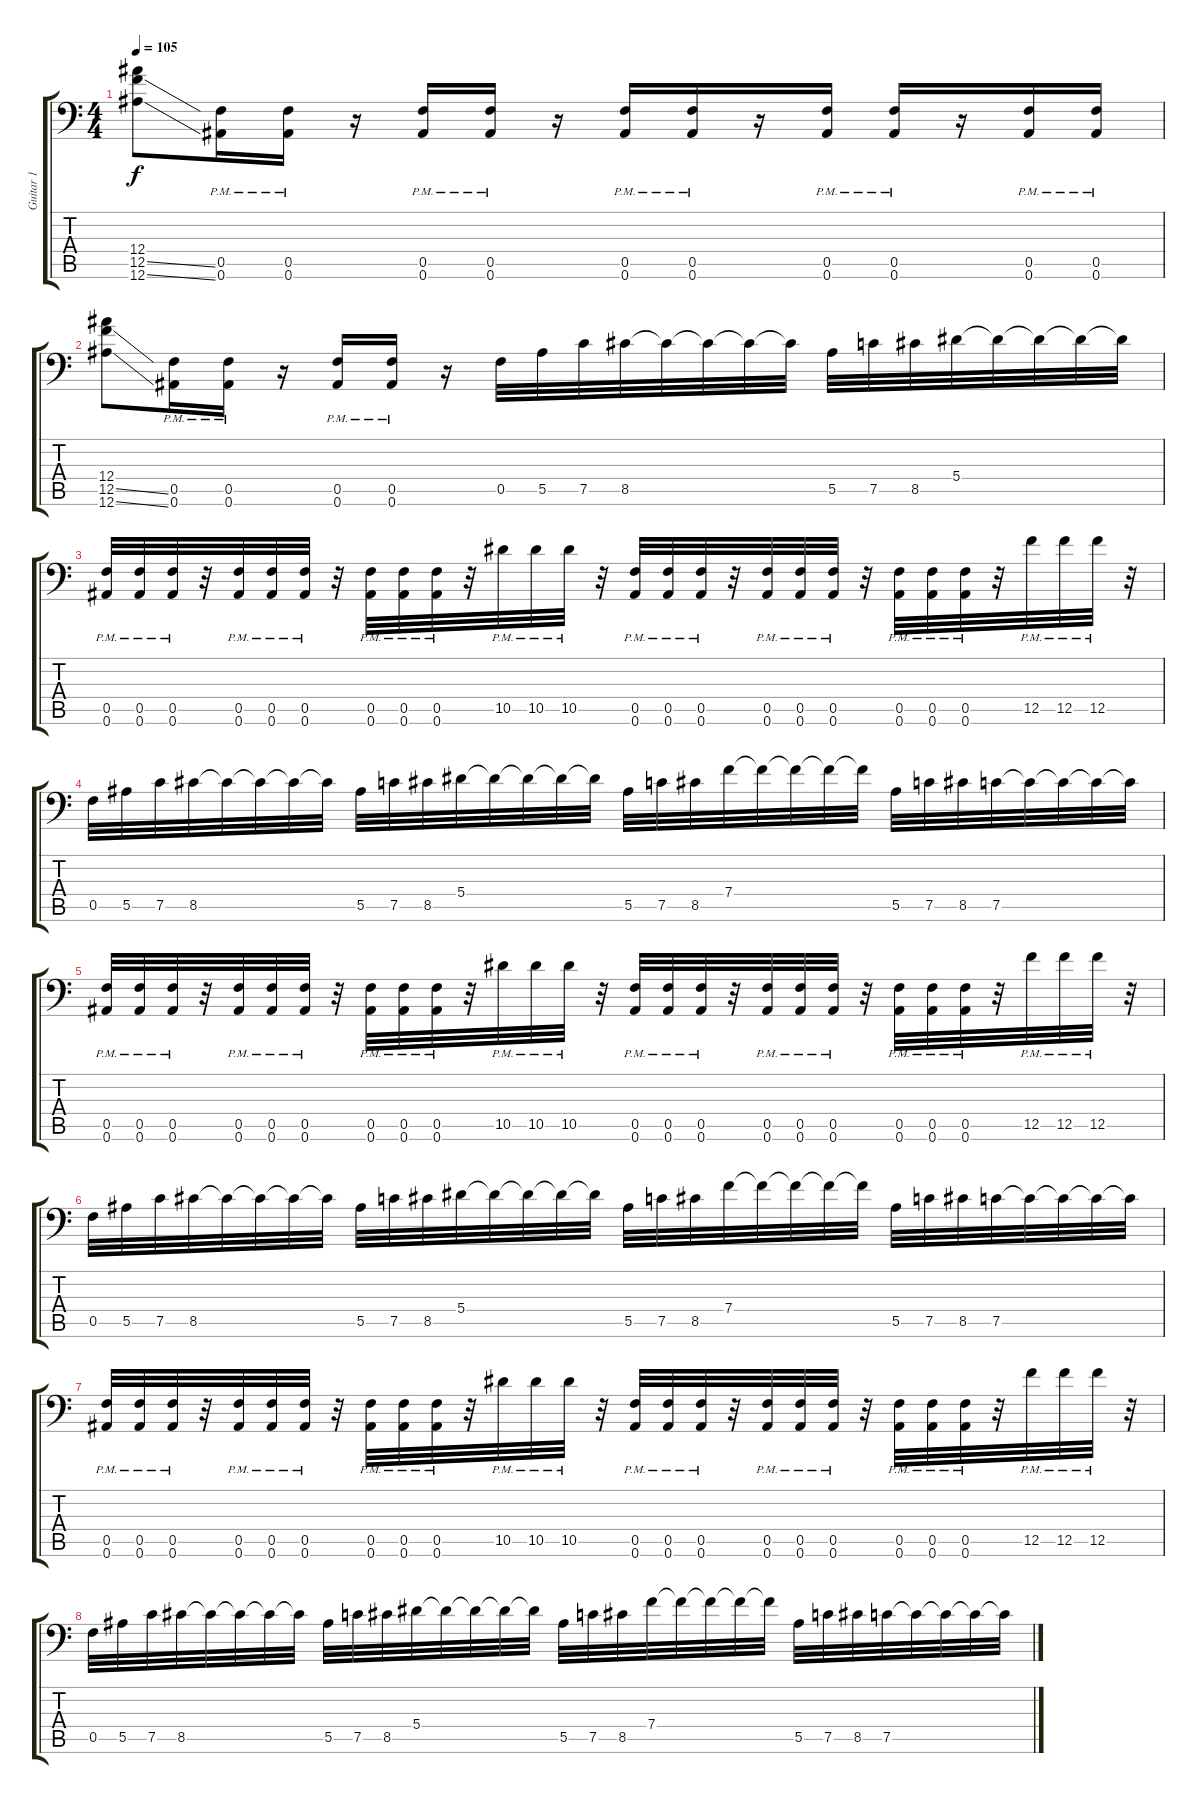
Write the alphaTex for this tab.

\track ("Guitar 1" "Guitar 1") {instrument distortionguitar}
\staff {score tabs}
\tuning (C4 G3 Eb3 Bb2 F2 Bb1) {hide}
\ts (4 4)
\tempo 105
\clef f4
\ks c
(12.4 12.5{ss} 12.6{ss}).8{dy f} (0.5{pm} 0.6{pm}).16 (0.5{pm} 0.6{pm}).16 r.16 (0.5{pm} 0.6{pm}).16 (0.5{pm} 0.6{pm}).16 r.16 (0.5{pm} 0.6{pm}).16 (0.5{pm} 0.6{pm}).16 r.16 (0.5{pm} 0.6{pm}).16 (0.5{pm} 0.6{pm}).16 r.16 (0.5{pm} 0.6{pm}).16 (0.5{pm} 0.6{pm}).16 |
(12.4 12.5{ss} 12.6{ss}).8 (0.5{pm} 0.6{pm}).16 (0.5{pm} 0.6{pm}).16 r.16 (0.5{pm} 0.6{pm}).16 (0.5{pm} 0.6{pm}).16 r.16 0.5.32 5.5.32 7.5.32 8.5.32 8.5{t}.32 8.5{t}.32 8.5{t}.32 8.5{t}.32 5.5.32 7.5.32 8.5.32 5.4.32 5.4{t}.32 5.4{t}.32 5.4{t}.32 5.4{t}.32 |
(0.5{pm} 0.6{pm}).32 (0.5{pm} 0.6{pm}).32 (0.5{pm} 0.6{pm}).32 r.32 (0.5{pm} 0.6{pm}).32 (0.5{pm} 0.6{pm}).32 (0.5{pm} 0.6{pm}).32 r.32 (0.5{pm} 0.6{pm}).32 (0.5{pm} 0.6{pm}).32 (0.5{pm} 0.6{pm}).32 r.32 10.5{pm}.32 10.5{pm}.32 10.5{pm}.32 r.32 (0.5{pm} 0.6{pm}).32 (0.5{pm} 0.6{pm}).32 (0.5{pm} 0.6{pm}).32 r.32 (0.5{pm} 0.6{pm}).32 (0.5{pm} 0.6{pm}).32 (0.5{pm} 0.6{pm}).32 r.32 (0.5{pm} 0.6{pm}).32 (0.5{pm} 0.6{pm}).32 (0.5{pm} 0.6{pm}).32 r.32 12.5{pm}.32 12.5{pm}.32 12.5{pm}.32 r.32 |
0.5.32 5.5.32 7.5.32 8.5.32 8.5{t}.32 8.5{t}.32 8.5{t}.32 8.5{t}.32 5.5.32 7.5.32 8.5.32 5.4.32 5.4{t}.32 5.4{t}.32 5.4{t}.32 5.4{t}.32 5.5.32 7.5.32 8.5.32 7.4.32 7.4{t}.32 7.4{t}.32 7.4{t}.32 7.4{t}.32 5.5.32 7.5.32 8.5.32 7.5.32 7.5{t}.32 7.5{t}.32 7.5{t}.32 7.5{t}.32 |
(0.5{pm} 0.6{pm}).32 (0.5{pm} 0.6{pm}).32 (0.5{pm} 0.6{pm}).32 r.32 (0.5{pm} 0.6{pm}).32 (0.5{pm} 0.6{pm}).32 (0.5{pm} 0.6{pm}).32 r.32 (0.5{pm} 0.6{pm}).32 (0.5{pm} 0.6{pm}).32 (0.5{pm} 0.6{pm}).32 r.32 10.5{pm}.32 10.5{pm}.32 10.5{pm}.32 r.32 (0.5{pm} 0.6{pm}).32 (0.5{pm} 0.6{pm}).32 (0.5{pm} 0.6{pm}).32 r.32 (0.5{pm} 0.6{pm}).32 (0.5{pm} 0.6{pm}).32 (0.5{pm} 0.6{pm}).32 r.32 (0.5{pm} 0.6{pm}).32 (0.5{pm} 0.6{pm}).32 (0.5{pm} 0.6{pm}).32 r.32 12.5{pm}.32 12.5{pm}.32 12.5{pm}.32 r.32 |
0.5.32 5.5.32 7.5.32 8.5.32 8.5{t}.32 8.5{t}.32 8.5{t}.32 8.5{t}.32 5.5.32 7.5.32 8.5.32 5.4.32 5.4{t}.32 5.4{t}.32 5.4{t}.32 5.4{t}.32 5.5.32 7.5.32 8.5.32 7.4.32 7.4{t}.32 7.4{t}.32 7.4{t}.32 7.4{t}.32 5.5.32 7.5.32 8.5.32 7.5.32 7.5{t}.32 7.5{t}.32 7.5{t}.32 7.5{t}.32 |
(0.5{pm} 0.6{pm}).32 (0.5{pm} 0.6{pm}).32 (0.5{pm} 0.6{pm}).32 r.32 (0.5{pm} 0.6{pm}).32 (0.5{pm} 0.6{pm}).32 (0.5{pm} 0.6{pm}).32 r.32 (0.5{pm} 0.6{pm}).32 (0.5{pm} 0.6{pm}).32 (0.5{pm} 0.6{pm}).32 r.32 10.5{pm}.32 10.5{pm}.32 10.5{pm}.32 r.32 (0.5{pm} 0.6{pm}).32 (0.5{pm} 0.6{pm}).32 (0.5{pm} 0.6{pm}).32 r.32 (0.5{pm} 0.6{pm}).32 (0.5{pm} 0.6{pm}).32 (0.5{pm} 0.6{pm}).32 r.32 (0.5{pm} 0.6{pm}).32 (0.5{pm} 0.6{pm}).32 (0.5{pm} 0.6{pm}).32 r.32 12.5{pm}.32 12.5{pm}.32 12.5{pm}.32 r.32 |
0.5.32 5.5.32 7.5.32 8.5.32 8.5{t}.32 8.5{t}.32 8.5{t}.32 8.5{t}.32 5.5.32 7.5.32 8.5.32 5.4.32 5.4{t}.32 5.4{t}.32 5.4{t}.32 5.4{t}.32 5.5.32 7.5.32 8.5.32 7.4.32 7.4{t}.32 7.4{t}.32 7.4{t}.32 7.4{t}.32 5.5.32 7.5.32 8.5.32 7.5.32 7.5{t}.32 7.5{t}.32 7.5{t}.32 7.5{t}.32
